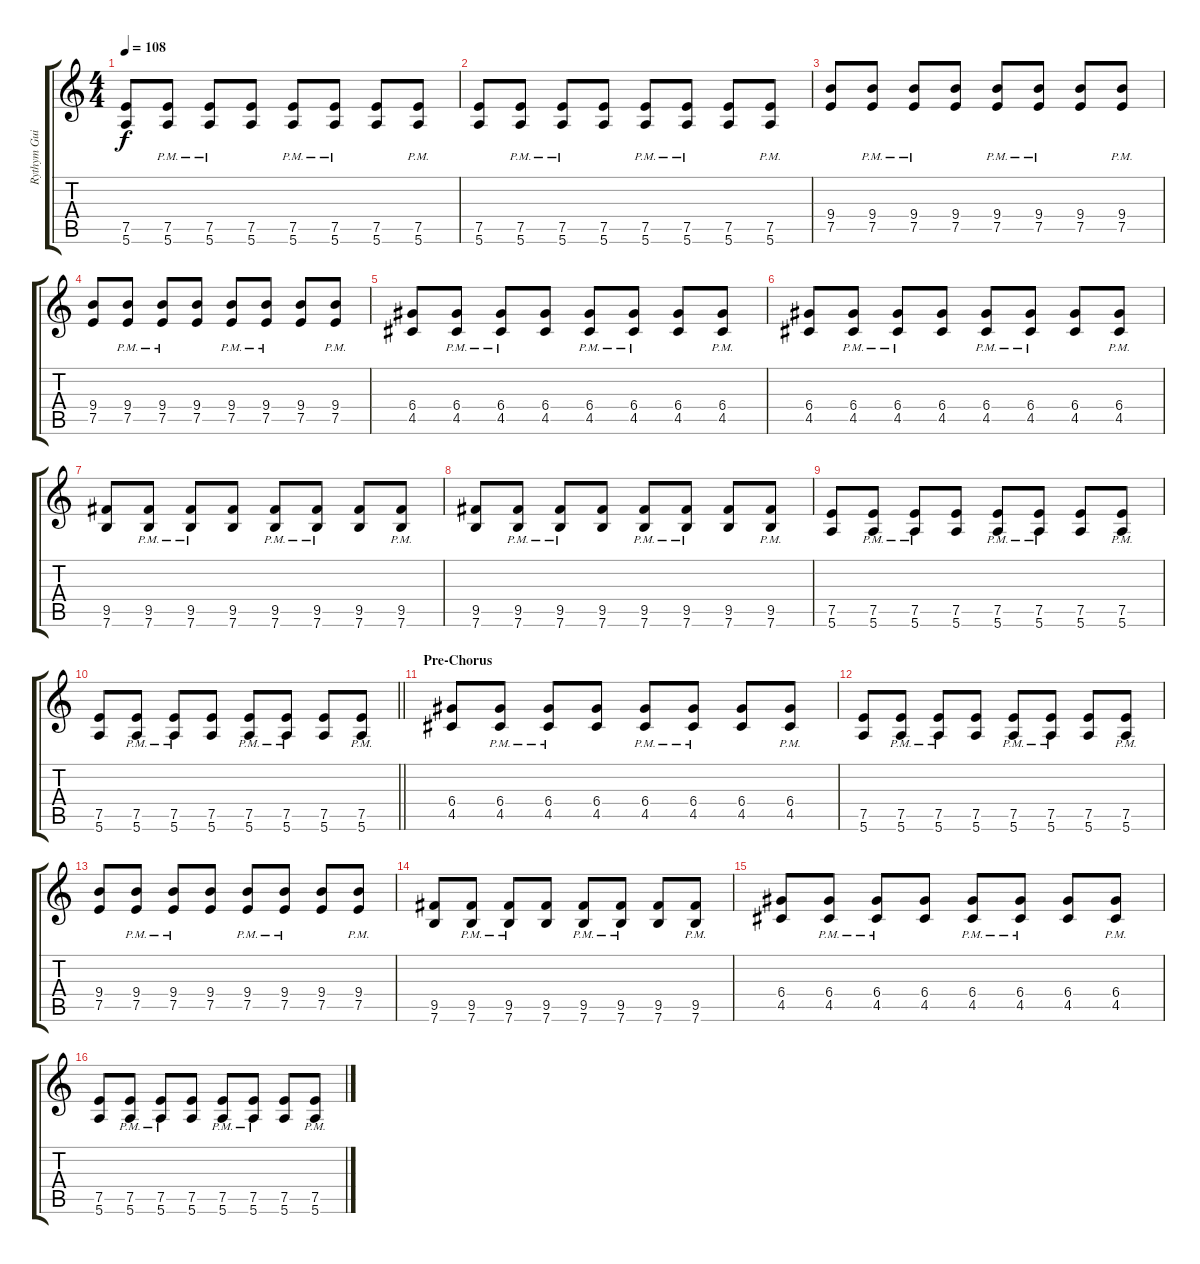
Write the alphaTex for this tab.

\track ("Rythym Guitar (Ed Sheeran)" "Rythym Gui") {instrument acousticguitarsteel}
\staff {score tabs}
\tuning (E4 B3 G3 D3 A2 E2) {hide}
\ts (4 4)
\tempo 108
\clef g2
\ks c
(7.5 5.6).8{dy f} (7.5{pm} 5.6{pm}).8 (7.5{pm} 5.6{pm}).8 (7.5 5.6).8 (7.5{pm} 5.6{pm}).8 (7.5{pm} 5.6{pm}).8 (7.5 5.6).8 (7.5{pm} 5.6{pm}).8 |
(7.5 5.6).8 (7.5{pm} 5.6{pm}).8 (7.5{pm} 5.6{pm}).8 (7.5 5.6).8 (7.5{pm} 5.6{pm}).8 (7.5{pm} 5.6{pm}).8 (7.5 5.6).8 (7.5{pm} 5.6{pm}).8 |
(9.4 7.5).8 (9.4{pm} 7.5{pm}).8 (9.4{pm} 7.5{pm}).8 (9.4 7.5).8 (9.4{pm} 7.5{pm}).8 (9.4{pm} 7.5{pm}).8 (9.4 7.5).8 (9.4{pm} 7.5{pm}).8 |
(9.4 7.5).8 (9.4{pm} 7.5{pm}).8 (9.4{pm} 7.5{pm}).8 (9.4 7.5).8 (9.4{pm} 7.5{pm}).8 (9.4{pm} 7.5{pm}).8 (9.4 7.5).8 (9.4{pm} 7.5{pm}).8 |
(6.4 4.5).8 (6.4{pm} 4.5{pm}).8 (6.4{pm} 4.5{pm}).8 (6.4 4.5).8 (6.4{pm} 4.5{pm}).8 (6.4{pm} 4.5{pm}).8 (6.4 4.5).8 (6.4{pm} 4.5{pm}).8 |
(6.4 4.5).8 (6.4{pm} 4.5{pm}).8 (6.4{pm} 4.5{pm}).8 (6.4 4.5).8 (6.4{pm} 4.5{pm}).8 (6.4{pm} 4.5{pm}).8 (6.4 4.5).8 (6.4{pm} 4.5{pm}).8 |
(9.5 7.6).8 (9.5{pm} 7.6{pm}).8 (9.5{pm} 7.6{pm}).8 (9.5 7.6).8 (9.5{pm} 7.6{pm}).8 (9.5{pm} 7.6{pm}).8 (9.5 7.6).8 (9.5{pm} 7.6{pm}).8 |
(9.5 7.6).8 (9.5{pm} 7.6{pm}).8 (9.5{pm} 7.6{pm}).8 (9.5 7.6).8 (9.5{pm} 7.6{pm}).8 (9.5{pm} 7.6{pm}).8 (9.5 7.6).8 (9.5{pm} 7.6{pm}).8 |
(7.5 5.6).8 (7.5{pm} 5.6{pm}).8 (7.5{pm} 5.6{pm}).8 (7.5 5.6).8 (7.5{pm} 5.6{pm}).8 (7.5{pm} 5.6{pm}).8 (7.5 5.6).8 (7.5{pm} 5.6{pm}).8 |
\barLineRight lightlight
(7.5 5.6).8 (7.5{pm} 5.6{pm}).8 (7.5{pm} 5.6{pm}).8 (7.5 5.6).8 (7.5{pm} 5.6{pm}).8 (7.5{pm} 5.6{pm}).8 (7.5 5.6).8 (7.5{pm} 5.6{pm}).8 |
\section ("" "Pre-Chorus")
(6.4 4.5).8 (6.4{pm} 4.5{pm}).8 (6.4{pm} 4.5{pm}).8 (6.4 4.5).8 (6.4{pm} 4.5{pm}).8 (6.4{pm} 4.5{pm}).8 (6.4 4.5).8 (6.4{pm} 4.5{pm}).8 |
(7.5 5.6).8 (7.5{pm} 5.6{pm}).8 (7.5{pm} 5.6{pm}).8 (7.5 5.6).8 (7.5{pm} 5.6{pm}).8 (7.5{pm} 5.6{pm}).8 (7.5 5.6).8 (7.5{pm} 5.6{pm}).8 |
(9.4 7.5).8 (9.4{pm} 7.5{pm}).8 (9.4{pm} 7.5{pm}).8 (9.4 7.5).8 (9.4{pm} 7.5{pm}).8 (9.4{pm} 7.5{pm}).8 (9.4 7.5).8 (9.4{pm} 7.5{pm}).8 |
(9.5 7.6).8 (9.5{pm} 7.6{pm}).8 (9.5{pm} 7.6{pm}).8 (9.5 7.6).8 (9.5{pm} 7.6{pm}).8 (9.5{pm} 7.6{pm}).8 (9.5 7.6).8 (9.5{pm} 7.6{pm}).8 |
(6.4 4.5).8 (6.4{pm} 4.5{pm}).8 (6.4{pm} 4.5{pm}).8 (6.4 4.5).8 (6.4{pm} 4.5{pm}).8 (6.4{pm} 4.5{pm}).8 (6.4 4.5).8 (6.4{pm} 4.5{pm}).8 |
(7.5 5.6).8 (7.5{pm} 5.6{pm}).8 (7.5{pm} 5.6{pm}).8 (7.5 5.6).8 (7.5{pm} 5.6{pm}).8 (7.5{pm} 5.6{pm}).8 (7.5 5.6).8 (7.5{pm} 5.6{pm}).8
